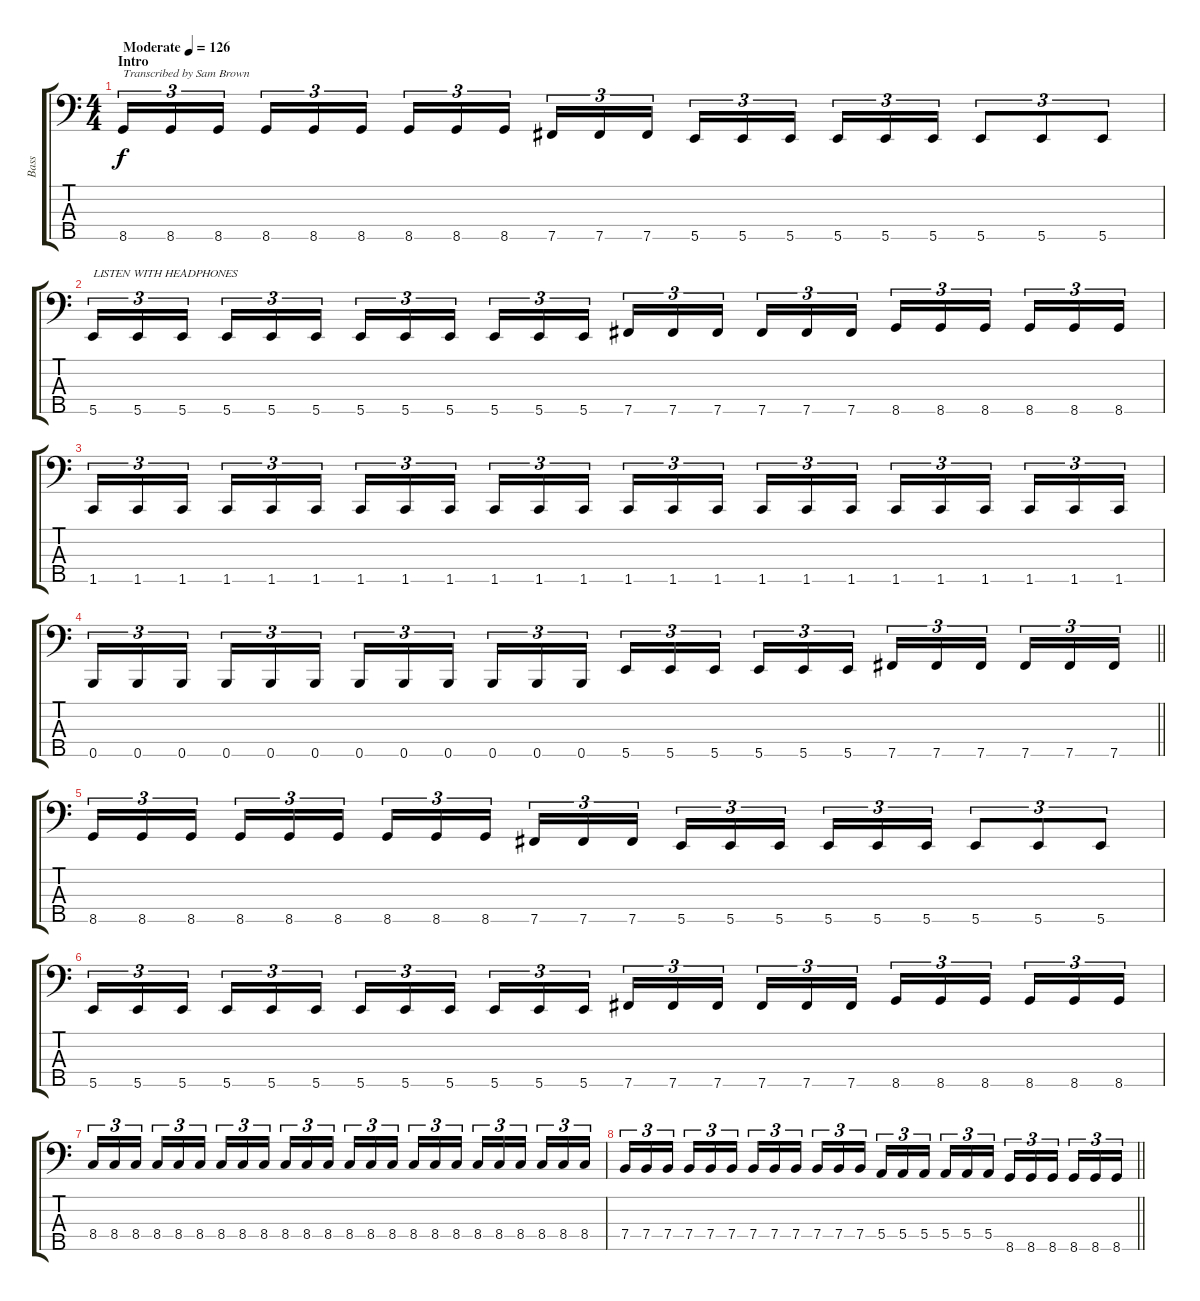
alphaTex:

\track ("Bass" "Bass") {instrument electricbassfinger}
\staff {score tabs}
\tuning (G2 D2 A1 E1 B0) {hide}
\ts (4 4)
\section ("" "Intro")
\tempo (126 "Moderate")
\clef f4
\ks c
8.5.16{tu (3 2) txt "Transcribed by Sam Brown" dy f instrument electricbassfinger} 8.5.16{tu (3 2)} 8.5.16{tu (3 2) beam splitsecondary} 8.5.16{tu (3 2)} 8.5.16{tu (3 2)} 8.5.16{tu (3 2)} 8.5.16{tu (3 2)} 8.5.16{tu (3 2)} 8.5.16{tu (3 2) beam splitsecondary} 7.5.16{tu (3 2)} 7.5.16{tu (3 2)} 7.5.16{tu (3 2)} 5.5.16{tu (3 2)} 5.5.16{tu (3 2)} 5.5.16{tu (3 2) beam splitsecondary} 5.5.16{tu (3 2)} 5.5.16{tu (3 2)} 5.5.16{tu (3 2)} 5.5.8{tu (3 2)} 5.5.8{tu (3 2)} 5.5.8{tu (3 2)} |
5.5.16{tu (3 2) txt "LISTEN WITH HEADPHONES"} 5.5.16{tu (3 2)} 5.5.16{tu (3 2) beam splitsecondary} 5.5.16{tu (3 2)} 5.5.16{tu (3 2)} 5.5.16{tu (3 2)} 5.5.16{tu (3 2)} 5.5.16{tu (3 2)} 5.5.16{tu (3 2) beam splitsecondary} 5.5.16{tu (3 2)} 5.5.16{tu (3 2)} 5.5.16{tu (3 2)} 7.5.16{tu (3 2)} 7.5.16{tu (3 2)} 7.5.16{tu (3 2) beam splitsecondary} 7.5.16{tu (3 2)} 7.5.16{tu (3 2)} 7.5.16{tu (3 2)} 8.5.16{tu (3 2)} 8.5.16{tu (3 2)} 8.5.16{tu (3 2) beam splitsecondary} 8.5.16{tu (3 2)} 8.5.16{tu (3 2)} 8.5.16{tu (3 2)} |
1.5.16{tu (3 2)} 1.5.16{tu (3 2)} 1.5.16{tu (3 2) beam splitsecondary} 1.5.16{tu (3 2)} 1.5.16{tu (3 2)} 1.5.16{tu (3 2)} 1.5.16{tu (3 2)} 1.5.16{tu (3 2)} 1.5.16{tu (3 2) beam splitsecondary} 1.5.16{tu (3 2)} 1.5.16{tu (3 2)} 1.5.16{tu (3 2)} 1.5.16{tu (3 2)} 1.5.16{tu (3 2)} 1.5.16{tu (3 2) beam splitsecondary} 1.5.16{tu (3 2)} 1.5.16{tu (3 2)} 1.5.16{tu (3 2)} 1.5.16{tu (3 2)} 1.5.16{tu (3 2)} 1.5.16{tu (3 2) beam splitsecondary} 1.5.16{tu (3 2)} 1.5.16{tu (3 2)} 1.5.16{tu (3 2)} |
\barLineRight lightlight
0.5.16{tu (3 2)} 0.5.16{tu (3 2)} 0.5.16{tu (3 2) beam splitsecondary} 0.5.16{tu (3 2)} 0.5.16{tu (3 2)} 0.5.16{tu (3 2)} 0.5.16{tu (3 2)} 0.5.16{tu (3 2)} 0.5.16{tu (3 2) beam splitsecondary} 0.5.16{tu (3 2)} 0.5.16{tu (3 2)} 0.5.16{tu (3 2)} 5.5.16{tu (3 2)} 5.5.16{tu (3 2)} 5.5.16{tu (3 2) beam splitsecondary} 5.5.16{tu (3 2)} 5.5.16{tu (3 2)} 5.5.16{tu (3 2)} 7.5.16{tu (3 2)} 7.5.16{tu (3 2)} 7.5.16{tu (3 2) beam splitsecondary} 7.5.16{tu (3 2)} 7.5.16{tu (3 2)} 7.5.16{tu (3 2)} |
\section ("" "")
8.5.16{tu (3 2)} 8.5.16{tu (3 2)} 8.5.16{tu (3 2) beam splitsecondary} 8.5.16{tu (3 2)} 8.5.16{tu (3 2)} 8.5.16{tu (3 2)} 8.5.16{tu (3 2)} 8.5.16{tu (3 2)} 8.5.16{tu (3 2) beam splitsecondary} 7.5.16{tu (3 2)} 7.5.16{tu (3 2)} 7.5.16{tu (3 2)} 5.5.16{tu (3 2)} 5.5.16{tu (3 2)} 5.5.16{tu (3 2) beam splitsecondary} 5.5.16{tu (3 2)} 5.5.16{tu (3 2)} 5.5.16{tu (3 2)} 5.5.8{tu (3 2)} 5.5.8{tu (3 2)} 5.5.8{tu (3 2)} |
5.5.16{tu (3 2)} 5.5.16{tu (3 2)} 5.5.16{tu (3 2) beam splitsecondary} 5.5.16{tu (3 2)} 5.5.16{tu (3 2)} 5.5.16{tu (3 2)} 5.5.16{tu (3 2)} 5.5.16{tu (3 2)} 5.5.16{tu (3 2) beam splitsecondary} 5.5.16{tu (3 2)} 5.5.16{tu (3 2)} 5.5.16{tu (3 2)} 7.5.16{tu (3 2)} 7.5.16{tu (3 2)} 7.5.16{tu (3 2) beam splitsecondary} 7.5.16{tu (3 2)} 7.5.16{tu (3 2)} 7.5.16{tu (3 2)} 8.5.16{tu (3 2)} 8.5.16{tu (3 2)} 8.5.16{tu (3 2) beam splitsecondary} 8.5.16{tu (3 2)} 8.5.16{tu (3 2)} 8.5.16{tu (3 2)} |
8.4.16{tu (3 2)} 8.4.16{tu (3 2)} 8.4.16{tu (3 2) beam splitsecondary} 8.4.16{tu (3 2)} 8.4.16{tu (3 2)} 8.4.16{tu (3 2)} 8.4.16{tu (3 2)} 8.4.16{tu (3 2)} 8.4.16{tu (3 2) beam splitsecondary} 8.4.16{tu (3 2)} 8.4.16{tu (3 2)} 8.4.16{tu (3 2)} 8.4.16{tu (3 2)} 8.4.16{tu (3 2)} 8.4.16{tu (3 2) beam splitsecondary} 8.4.16{tu (3 2)} 8.4.16{tu (3 2)} 8.4.16{tu (3 2)} 8.4.16{tu (3 2)} 8.4.16{tu (3 2)} 8.4.16{tu (3 2) beam splitsecondary} 8.4.16{tu (3 2)} 8.4.16{tu (3 2)} 8.4.16{tu (3 2)} |
\barLineRight lightlight
7.4.16{tu (3 2)} 7.4.16{tu (3 2)} 7.4.16{tu (3 2) beam splitsecondary} 7.4.16{tu (3 2)} 7.4.16{tu (3 2)} 7.4.16{tu (3 2)} 7.4.16{tu (3 2)} 7.4.16{tu (3 2)} 7.4.16{tu (3 2) beam splitsecondary} 7.4.16{tu (3 2)} 7.4.16{tu (3 2)} 7.4.16{tu (3 2)} 5.4.16{tu (3 2)} 5.4.16{tu (3 2)} 5.4.16{tu (3 2) beam splitsecondary} 5.4.16{tu (3 2)} 5.4.16{tu (3 2)} 5.4.16{tu (3 2)} 8.5.16{tu (3 2)} 8.5.16{tu (3 2)} 8.5.16{tu (3 2) beam splitsecondary} 8.5.16{tu (3 2)} 8.5.16{tu (3 2)} 8.5.16{tu (3 2)}
